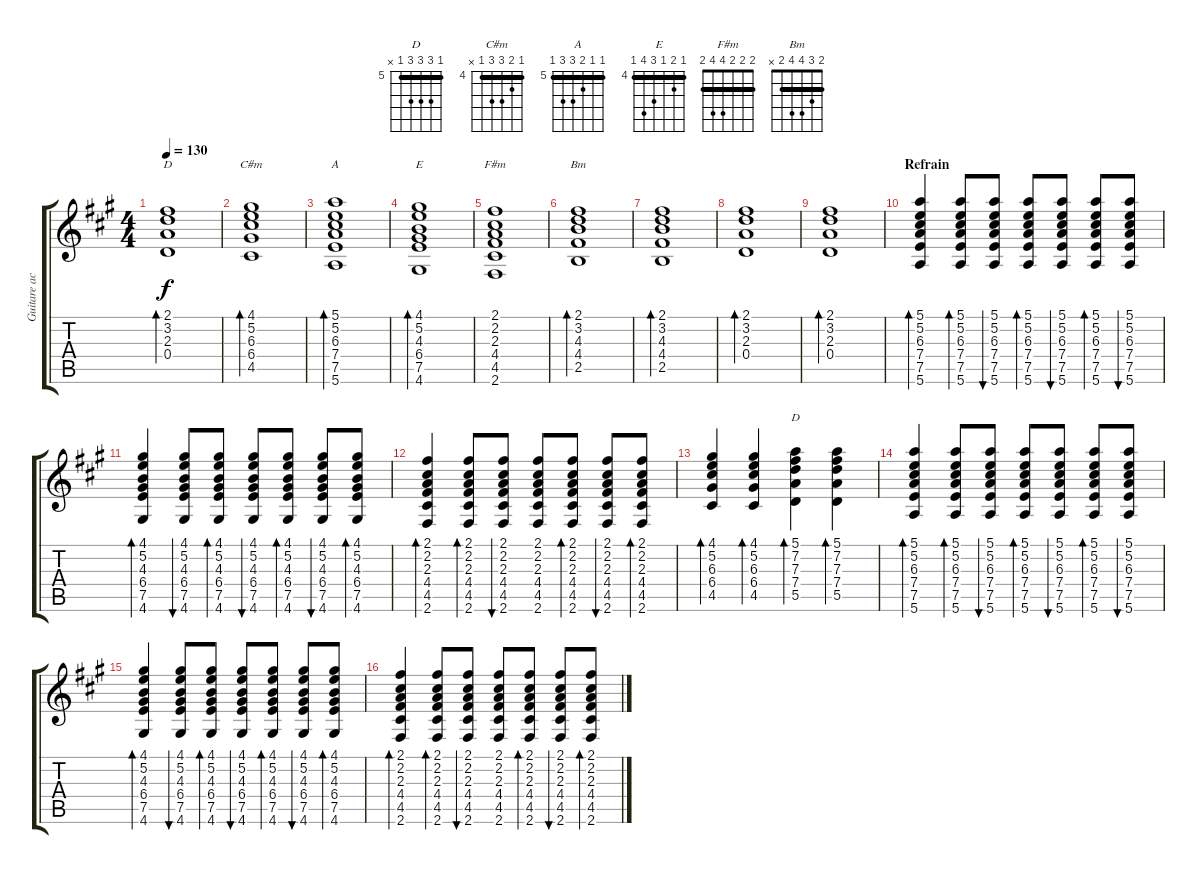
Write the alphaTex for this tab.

\track ("Guitare acompagnement" "Guitare ac") {instrument electricguitarjazz}
\staff {score tabs}
\tuning (E4 B3 G3 D3 A2 E2) {hide}
\chord ("D" 2 3 2 0 x x)
\chord ("C#m" 4 5 6 6 4 x) {firstfret 4 barre 4}
\chord ("A" 5 5 6 7 7 5) {firstfret 5 barre 5}
\chord ("E" 4 5 4 6 7 4) {firstfret 4 barre 4}
\chord ("F#m" 2 2 2 4 4 2) {barre 2}
\chord ("Bm" 2 3 4 4 2 x) {barre 2}
\chord ("D" 5 7 7 7 5 x) {firstfret 5 barre 5}
\ts (4 4)
\tempo 130
\clef g2
\ks a
(2.1 3.2 2.3 0.4).1{bd 60 ch "D" dy f} |
(4.1 5.2 6.3 6.4 4.5).1{bd 60 ch "C#m"} |
(5.1 5.2 6.3 7.4 7.5 5.6).1{bd 60 ch "A"} |
(4.1 5.2 4.3 6.4 7.5 4.6).1{bd 60 ch "E"} |
(2.1 2.2 2.3 4.4 4.5 2.6).1{ch "F#m"} |
(2.1 3.2 4.3 4.4 2.5).1{bd 60 ch "Bm"} |
(2.1 3.2 4.3 4.4 2.5).1{bd 60} |
(2.1 3.2 2.3 0.4).1{bd 60} |
(2.1 3.2 2.3 0.4).1{bd 60} |
\section ("" "Refrain")
(5.1 5.2 6.3 7.4 7.5 5.6).4{bd 60} (5.1 5.2 6.3 7.4 7.5 5.6).8{bd 60} (5.1 5.2 6.3 7.4 7.5 5.6).8{bu 60} (5.1 5.2 6.3 7.4 7.5 5.6).8{bd 60} (5.1 5.2 6.3 7.4 7.5 5.6).8{bu 60} (5.1 5.2 6.3 7.4 7.5 5.6).8{bd 60} (5.1 5.2 6.3 7.4 7.5 5.6).8{bu 60} |
(4.1 5.2 4.3 6.4 7.5 4.6).4{bd 60} (4.1 5.2 4.3 6.4 7.5 4.6).8{bu 60} (4.1 5.2 4.3 6.4 7.5 4.6).8{bd 60} (4.1 5.2 4.3 6.4 7.5 4.6).8{bu 60} (4.1 5.2 4.3 6.4 7.5 4.6).8{bd 60} (4.1 5.2 4.3 6.4 7.5 4.6).8{bu 60} (4.1 5.2 4.3 6.4 7.5 4.6).8{bd 60} |
(2.1 2.2 2.3 4.4 4.5 2.6).4{bd 60} (2.1 2.2 2.3 4.4 4.5 2.6).8{bd 60} (2.1 2.2 2.3 4.4 4.5 2.6).8{bu 60} (2.1 2.2 2.3 4.4 4.5 2.6).8 (2.1 2.2 2.3 4.4 4.5 2.6).8{bd 60} (2.1 2.2 2.3 4.4 4.5 2.6).8{bu 60} (2.1 2.2 2.3 4.4 4.5 2.6).8{bd 60} |
(4.1 5.2 6.3 6.4 4.5).4{bd 60} (4.1 5.2 6.3 6.4 4.5).4{bd 60} (5.1 7.2 7.3 7.4 5.5).4{bd 60 ch "D"} (5.1 7.2 7.3 7.4 5.5).4{bd 60} |
(5.1 5.2 6.3 7.4 7.5 5.6).4{bd 60} (5.1 5.2 6.3 7.4 7.5 5.6).8{bd 60} (5.1 5.2 6.3 7.4 7.5 5.6).8{bu 60} (5.1 5.2 6.3 7.4 7.5 5.6).8{bd 60} (5.1 5.2 6.3 7.4 7.5 5.6).8{bu 60} (5.1 5.2 6.3 7.4 7.5 5.6).8{bd 60} (5.1 5.2 6.3 7.4 7.5 5.6).8{bu 60} |
(4.1 5.2 4.3 6.4 7.5 4.6).4{bd 60} (4.1 5.2 4.3 6.4 7.5 4.6).8{bu 60} (4.1 5.2 4.3 6.4 7.5 4.6).8{bd 60} (4.1 5.2 4.3 6.4 7.5 4.6).8{bu 60} (4.1 5.2 4.3 6.4 7.5 4.6).8{bd 60} (4.1 5.2 4.3 6.4 7.5 4.6).8{bu 60} (4.1 5.2 4.3 6.4 7.5 4.6).8{bd 60} |
(2.1 2.2 2.3 4.4 4.5 2.6).4{bd 60} (2.1 2.2 2.3 4.4 4.5 2.6).8{bd 60} (2.1 2.2 2.3 4.4 4.5 2.6).8{bu 60} (2.1 2.2 2.3 4.4 4.5 2.6).8 (2.1 2.2 2.3 4.4 4.5 2.6).8{bd 60} (2.1 2.2 2.3 4.4 4.5 2.6).8{bu 60} (2.1 2.2 2.3 4.4 4.5 2.6).8{bd 60}
